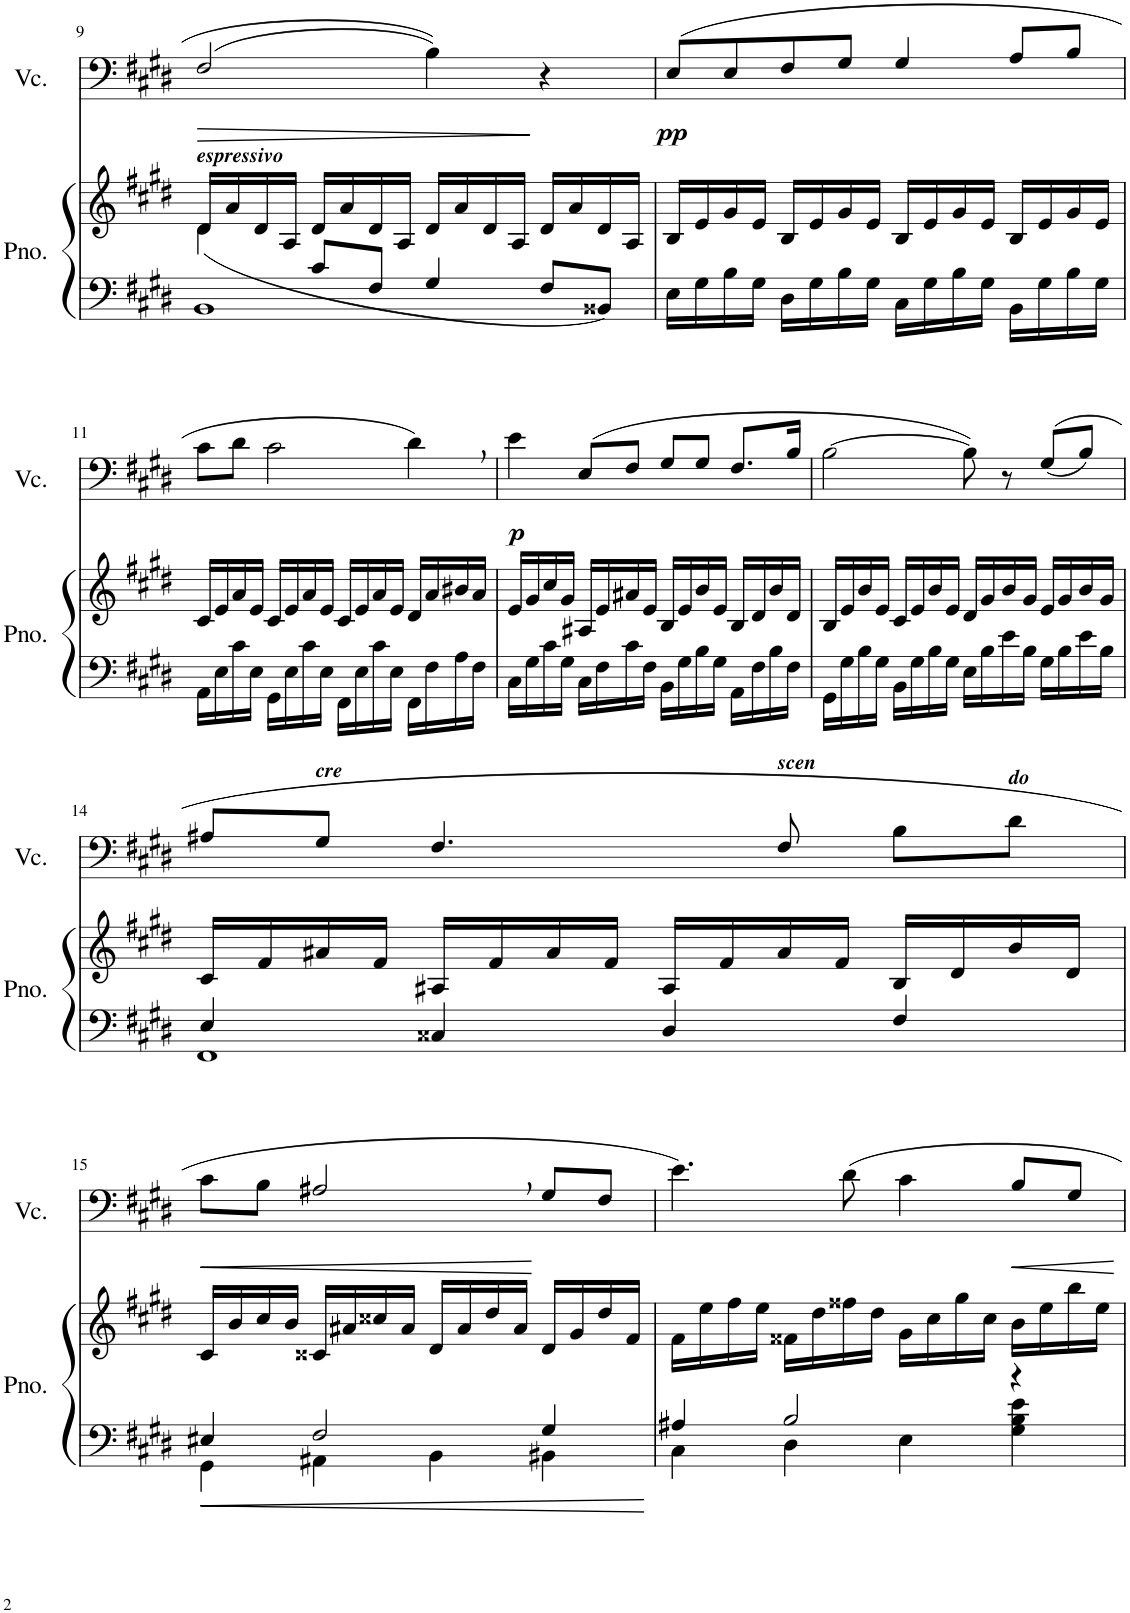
**kern	**kern	**kern	**dynam
*part2	*part2	*part1	*part1
*staff3	*staff2	*staff1	*staff1
*I"Piano	*	*I"Cello	*
*I'Pno.	*	*	*
!!LO:PB:g=z
*clefF4	*clefG2	*clefF4	*
*k[f#c#g#d#]	*k[f#c#g#d#]	*k[f#c#g#d#]	*
*E:	*E:	*E:	*
*M4/4	*M4/4	*M4/4	*
*met(c)	*met(c)	*met(c)	*
=9	=9	=9	=9
*^	*^	*	*
!	!	!LO:TX:a:Bi:t=espressivo	!	!	!
!	!	!	!	!	!LO:HP:b
4ryy	1BB	16d#/LL	(<4d#\	(>2F#/	>
.	.	16a/	.	.	.
.	.	16d#/	.	.	.
.	.	16A/JJ	.	.	.
8c#/L	.	16d#/LL	2.ryy	.	.
.	.	16a/	.	.	.
8F#/J	.	16d#/	.	.	.
.	.	16A/JJ	.	.	.
4G#/	.	16d#/LL	.	4B\)	.
.	.	16a/	.	.	.
.	.	16d#/	.	.	.
.	.	16A/JJ	.	.	.
8F#/L	.	16d#/LL	.	4r	]
.	.	16a/	.	.	.
8BB##X/J)	.	16d#/	.	.	.
.	.	16A/JJ	.	.	.
*v	*v	*	*	*	*
*	*v	*v	*	*
=10	=10	=10	=10
!	!	!	!LO:DY:b
16E\LL	16B/LL	(>8E/L	pp
16G#\	16e/	.	.
16B\	16g#/	8E/	.
16G#\JJ	16e/JJ	.	.
16D#\LL	16B/LL	8F#/	.
16G#\	16e/	.	.
16B\	16g#/	8G#/J	.
16G#\JJ	16e/JJ	.	.
16C#\LL	16B/LL	4G#/	.
16G#\	16e/	.	.
16B\	16g#/	.	.
16G#\JJ	16e/JJ	.	.
16BB\LL	16B/LL	8A/L	.
16G#\	16e/	.	.
16B\	16g#/	8B/J	.
16G#\JJ	16e/JJ	.	.
!!LO:LB:g=z
=11	=11	=11	=11
16AA\LL	16c#/LL	8c#\L	.
16E\	16e/	.	.
16c#\	16a/	8d#\J	.
16E\JJ	16e/JJ	.	.
16GG#\LL	16c#/LL	2c#\	.
16E\	16e/	.	.
16c#\	16a/	.	.
16E\JJ	16e/JJ	.	.
16FF#\LL	16c#/LL	.	.
16E\	16e/	.	.
16c#\	16a/	.	.
16E\JJ	16e/JJ	.	.
16FF#\LL	16d#/LL	4d#,\)	.
16F#\	16a/	.	.
16A\	16b#X/	.	.
16F#\JJ	16a/JJ	.	.
=12	=12	=12	=12
!	!	!	!LO:DY:b
16C#\LL	16e/LL	4e\	p
16G#\	16g#/	.	.
16c#\	16cc#/	.	.
16G#\JJ	16g#/JJ	.	.
16C#\LL	16A#X/LL	(>8E/L	.
16F#\	16e/	.	.
16c#\	16a#X/	8F#/J	.
16F#\JJ	16e/JJ	.	.
16BB\LL	16B/LL	8G#/L	.
16G#\	16e/	.	.
16B\	16b/	8G#/J	.
16G#\JJ	16e/JJ	.	.
16AA\LL	16B/LL	8.F#/L	.
16F#\	16d#/	.	.
16B\	16b/	.	.
16F#\JJ	16d#/JJ	16B/Jk	.
=13	=13	=13	=13
16GG#\LL	16B/LL	[2B\	.
16G#\	16e/	.	.
16B\	16b/	.	.
16G#\JJ	16e/JJ	.	.
16BB\LL	16c#/LL	.	.
16G#\	16e/	.	.
16B\	16b/	.	.
16G#\JJ	16e/JJ	.	.
16E\LL	16d#/LL	8B\])	.
16B\	16g#/	.	.
16e\	16b/	8r	.
16B\JJ	16g#/JJ	.	.
16G#\LL	16e/LL	(<(>8G#/L	.
16B\	16g#/	.	.
16e\	16b/	8B/J)	.
16B\JJ	16g#/JJ	.	.
!!LO:LB:g=z
=14	=14	=14	=14
*^	*	*	*
4E/	1FF#	16c#/LL	8A#X/L	.
.	.	16f#/	.	.
!	!	!	!LO:TX:a:Bi:t=cre	!
.	.	16a#X/	8G#/J	.
.	.	16f#/JJ	.	.
4C##X/	.	16A#X/LL	4.F#/	.
.	.	16f#/	.	.
.	.	16a#/	.	.
.	.	16f#/JJ	.	.
4D#/	.	16A#/LL	.	.
.	.	16f#/	.	.
!	!	!	!LO:TX:a:Bi:t=scen	!
.	.	16a#/	8F#/	.
.	.	16f#/JJ	.	.
4F#/	.	16B/LL	8B\L	.
.	.	16d#/	.	.
!	!	!	!LO:TX:a:Bi:t=do	!
.	.	16b/	8d#\J	.
.	.	16d#/JJ	.	.
!!LO:LB:g=z
=15	=15	=15	=15	=15
!	!	!	!	!LO:HP:b
4E#X/	4GG#\	16c#/LL	8c#\L	<
.	.	16b/	.	.
.	.	16cc#/	8B\J	.
.	.	16b/JJ	.	.
2F#/	4AA#X\	16c##X/LL	2A#X,/	.
.	.	16a#X/	.	.
.	.	16cc##X/	.	.
.	.	16a#/JJ	.	.
.	4BB\	16d#/LL	.	.
.	.	16a#/	.	.
.	.	16dd#/	.	.
.	.	16a#/JJ	.	.
4G#/	4BB#X\	16d#/LL	8G#/L	[
.	.	16g#/	.	.
.	.	16dd#/	8F#/J	.
.	.	16f#/JJ	.	.
=16	=16	=16	=16	=16
4A#X/	4C#\	16f#\LL	4.e\)	.
.	.	16ee\	.	.
.	.	16ff#\	.	.
.	.	16ee\JJ	.	.
2B/	4D#\	16f##X\LL	.	.
.	.	16dd#\	.	.
.	.	16ff##X\	8d#\	.
.	.	16dd#\JJ	.	.
.	4E\	16g#\LL	4c#\	.
.	.	16cc#\	.	.
.	.	16gg#\	.	.
.	.	16cc#\JJ	.	.
!	!	!	!	!LO:HP:b
4r	4G#\ 4B\ 4e\	16b\LL	8B/L	<
.	.	16ee\	.	.
.	.	16bb\	8G#/J	.
.	.	16ee\JJ	.	.
*v	*v	*	*	*
.	.	.	[
=	=	=	=
*-	*-	*-	*-
